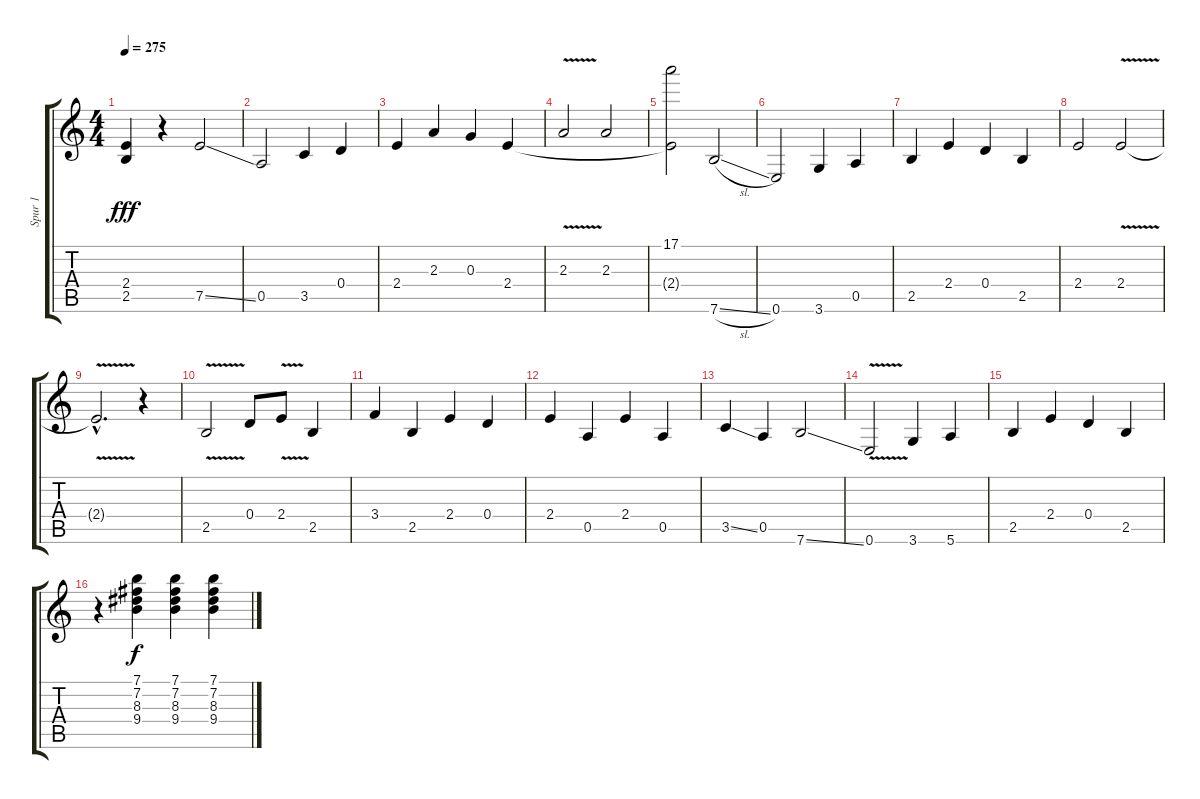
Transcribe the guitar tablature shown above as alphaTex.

\track ("Spur 1" "Spur 1") {instrument electricguitarclean}
\staff {score tabs}
\tuning (E4 B3 G3 D3 A2 E2) {hide}
\ts (4 4)
\tempo 275
\clef g2
\ks c
(2.4{t} 2.5{t}).4{dy fff} r.4 7.5{ss}.2 |
0.5.2 3.5.4 0.4.4 |
2.4.4 2.3.4 0.3.4 2.4.4 |
2.3{v}.2 2.3.2 |
(17.1 2.4{t}).2 7.6{sl}.2 |
0.6.2 3.6.4 0.5.4 |
2.5.4 2.4.4 0.4.4 2.5.4 |
2.4.2 2.4{v}.2 |
2.4{hac t}.2{d} r.4 |
2.5{v}.2 0.4.8 2.4{v}.8 2.5.4 |
3.4.4 2.5.4 2.4.4 0.4.4 |
2.4.4 0.5.4 2.4.4 0.5.4 |
3.5{ss}.4 0.5.4 7.6{ss}.2 |
0.6{v}.2 3.6.4 5.6.4 |
2.5.4 2.4.4 0.4.4 2.5.4 |
r.4 (7.1 7.2 8.3 9.4).4{dy f instrument electricguitarclean} (7.1 7.2 8.3 9.4).4 (7.1 7.2 8.3 9.4).4
